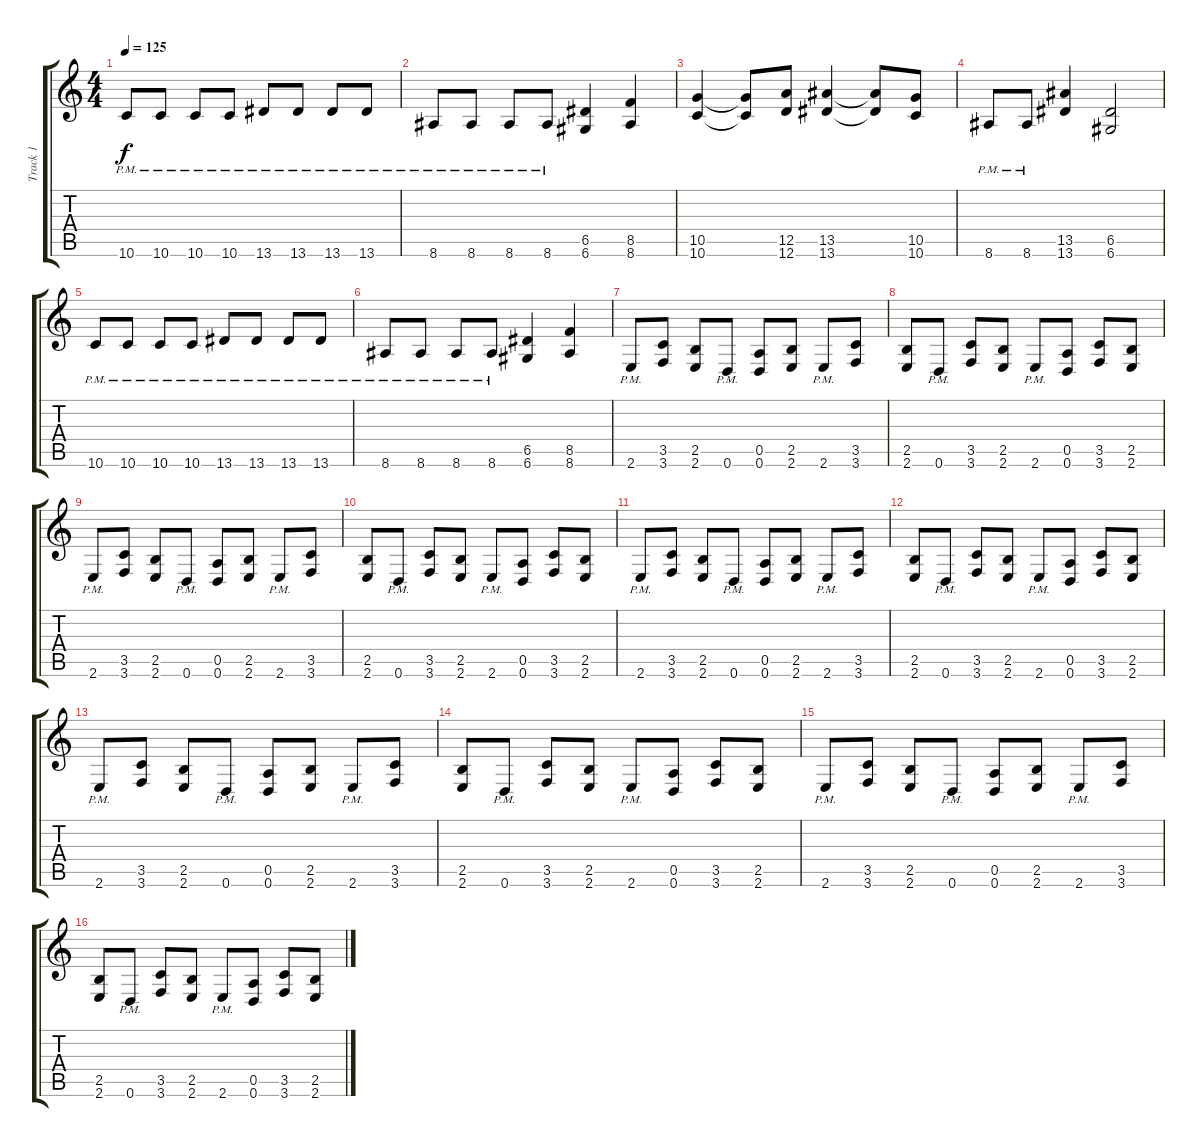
\track ("Track 1" "Track 1") {instrument distortionguitar}
\staff {score tabs}
\tuning (E4 B3 G3 D3 A2 D2) {hide}
\ts (4 4)
\tempo 125
\clef g2
\ks c
10.6{pm}.8{dy f} 10.6{pm}.8 10.6{pm}.8 10.6{pm}.8 13.6{pm}.8 13.6{pm}.8 13.6{pm}.8 13.6{pm}.8 |
8.6{pm}.8 8.6{pm}.8 8.6{pm}.8 8.6{pm}.8 (6.5 6.6).4 (8.5 8.6).4 |
(10.5 10.6).4 (10.5{t} 10.6{t}).8 (12.5 12.6).8 (13.5 13.6).4 (13.5{t} 13.6{t}).8 (10.5 10.6).8 |
8.6{pm}.8 8.6{pm}.8 (13.5 13.6).4 (6.5 6.6).2 |
10.6{pm}.8 10.6{pm}.8 10.6{pm}.8 10.6{pm}.8 13.6{pm}.8 13.6{pm}.8 13.6{pm}.8 13.6{pm}.8 |
8.6{pm}.8 8.6{pm}.8 8.6{pm}.8 8.6{pm}.8 (6.5 6.6).4 (8.5 8.6).4 |
2.6{pm}.8 (3.5 3.6).8 (2.5 2.6).8 0.6{pm}.8 (0.5 0.6).8 (2.5 2.6).8 2.6{pm}.8 (3.5 3.6).8 |
(2.5 2.6).8 0.6{pm}.8 (3.5 3.6).8 (2.5 2.6).8 2.6{pm}.8 (0.5 0.6).8 (3.5 3.6).8 (2.5 2.6).8 |
2.6{pm}.8 (3.5 3.6).8 (2.5 2.6).8 0.6{pm}.8 (0.5 0.6).8 (2.5 2.6).8 2.6{pm}.8 (3.5 3.6).8 |
(2.5 2.6).8 0.6{pm}.8 (3.5 3.6).8 (2.5 2.6).8 2.6{pm}.8 (0.5 0.6).8 (3.5 3.6).8 (2.5 2.6).8 |
2.6{pm}.8 (3.5 3.6).8 (2.5 2.6).8 0.6{pm}.8 (0.5 0.6).8 (2.5 2.6).8 2.6{pm}.8 (3.5 3.6).8 |
(2.5 2.6).8 0.6{pm}.8 (3.5 3.6).8 (2.5 2.6).8 2.6{pm}.8 (0.5 0.6).8 (3.5 3.6).8 (2.5 2.6).8 |
2.6{pm}.8 (3.5 3.6).8 (2.5 2.6).8 0.6{pm}.8 (0.5 0.6).8 (2.5 2.6).8 2.6{pm}.8 (3.5 3.6).8 |
(2.5 2.6).8 0.6{pm}.8 (3.5 3.6).8 (2.5 2.6).8 2.6{pm}.8 (0.5 0.6).8 (3.5 3.6).8 (2.5 2.6).8 |
2.6{pm}.8 (3.5 3.6).8 (2.5 2.6).8 0.6{pm}.8 (0.5 0.6).8 (2.5 2.6).8 2.6{pm}.8 (3.5 3.6).8 |
(2.5 2.6).8 0.6{pm}.8 (3.5 3.6).8 (2.5 2.6).8 2.6{pm}.8 (0.5 0.6).8 (3.5 3.6).8 (2.5 2.6).8
